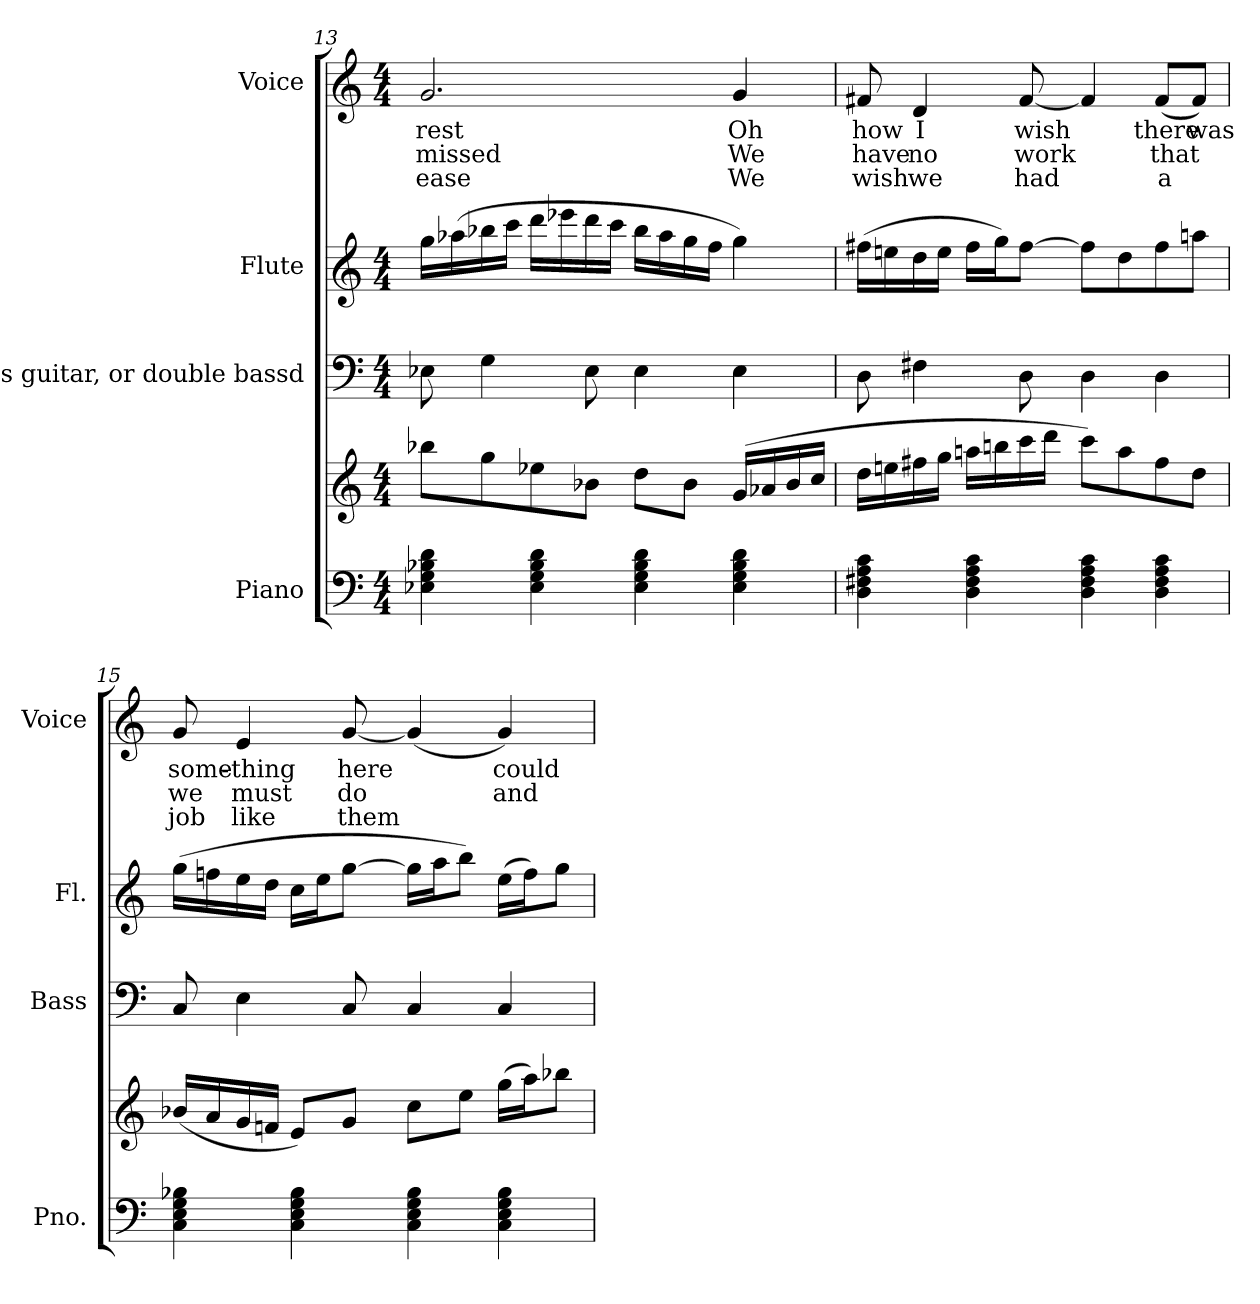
**kern	**kern	**kern	**kern	**kern	**text	**text	**text
*part4	*part4	*part3	*part2	*part1	*part1	*part1	*part1
*staff5	*staff4	*staff3	*staff2	*staff1	*staff1	*staff1	*staff1
*I"Piano	*	*I"Bass guitar, or double bassd	*I"Flute	*I"Voice	*	*	*
*I'Pno.	*	*I'Bass	*I'Fl.	*I'Voice	*	*	*
!!LO:LB:g=z
*clefF4	*clefG2	*clefF4	*clefG2	*clefG2	*	*	*
*	*	*ITrd7c12	*	*	*	*	*
*k[]	*k[]	*k[]	*k[]	*k[]	*	*	*
*C:	*C:	*C:	*C:	*C:	*	*	*
*M4/4	*M4/4	*M4/4	*M4/4	*M4/4	*	*	*
=13	=13	=13	=13	=13	=13	=13	=13
!	!	!	!	!	!LO:LY:b:color=#000000	!LO:LY:b:color=#000000	!LO:LY:b:color=#000000
4E-Xi\ 4Gi 4B-Xi 4di	8bb-Xi\L	8EE-Xi\	16ggi\LL	2.gi/	rest	missed	ease
.	.	.	(16aa-Xi\	.	.	.	.
.	8ggi\	4GGi\	16bb-Xi\	.	.	.	.
.	.	.	16ccci\JJ	.	.	.	.
4E-i\ 4Gi 4B-i 4di	8ee-Xi\	.	16dddi\LL	.	.	.	.
.	.	.	16eee-Xi\	.	.	.	.
.	8b-Xi\J	8EE-i\	16dddi\	.	.	.	.
.	.	.	16ccci\JJ	.	.	.	.
4E-i\ 4Gi 4B-i 4di	8ddi\L	4EE-i\	16bb-i\LL	.	.	.	.
.	.	.	16aa-i\	.	.	.	.
.	8b-i\J	.	16ggi\	.	.	.	.
.	.	.	16ffi\JJ	.	.	.	.
!	!	!	!	!	!LO:LY:b:color=#000000	!LO:LY:b:color=#000000	!LO:LY:b:color=#000000
4E-i\ 4Gi 4B-i 4di	(16gi/LL	4EE-i\	4ggi\)	4gi/	Oh	We	We
.	16a-Xi/	.	.	.	.	.	.
.	16b-i/	.	.	.	.	.	.
.	16cci/JJ	.	.	.	.	.	.
=14	=14	=14	=14	=14	=14	=14	=14
!	!	!	!	!	!LO:LY:b:color=#000000	!LO:LY:b:color=#000000	!LO:LY:b:color=#000000
4Di\ 4F#Xi 4Ai 4ci	16ddi\LL	8DDi\	(16ff#Xi\LL	8f#Xi/	how	have	wish
.	16eeni\	.	16eeni\	.	.	.	.
!	!	!	!	!	!LO:LY:b:color=#000000	!LO:LY:b:color=#000000	!LO:LY:b:color=#000000
.	16ff#Xi\	4FF#Xi\	16ddi\	4di/	I	no	we
.	16ggi\JJ	.	16eei\JJ	.	.	.	.
4Di\ 4F#i 4Ai 4ci	16aani\LL	.	16ff#i\LL	.	.	.	.
.	16bbni\	.	16ggi\J)	.	.	.	.
!	!	!	!	!	!LO:LY:b:color=#000000	!LO:LY:b:color=#000000	!LO:LY:b:color=#000000
.	16ccci\	8DDi\	[8ff#i\J	[8f#i/	wish	work	had
.	16dddi\JJ	.	.	.	.	.	.
4Di\ 4F#i 4Ai 4ci	8ccci\L)	4DDi\	8ff#i\L]	4f#i/]	.	.	.
.	8aai\	.	8ddi\	.	.	.	.
!	!	!	!	!	!LO:LY:b:color=#000000	!LO:LY:b:color=#000000	!LO:LY:b:color=#000000
4Di\ 4F#i 4Ai 4ci	8ff#i\	4DDi\	8ff#i\	(8f#i/L	there	that	a
!	!	!	!	!	!LO:LY:b:color=#000000	!	!
.	8ddi\J	.	8aani\J	8f#i/J)	was	.	.
!!LO:LB:g=z
=15	=15	=15	=15	=15	=15	=15	=15
!	!	!	!	!	!LO:LY:b:color=#000000	!LO:LY:b:color=#000000	!LO:LY:b:color=#000000
4Ci\ 4Ei 4Gi 4B-Xi	(16b-Xi/LL	8CCi/	(16ggi\LL	8gi/	some-	we	job
.	16ai/	.	16ffni\	.	.	.	.
!	!	!	!	!	!LO:LY:b:color=#000000	!LO:LY:b:color=#000000	!LO:LY:b:color=#000000
.	16gi/	4EEi\	16eei\	4ei/	-thing	must	like
.	16fni/JJ	.	16ddi\JJ	.	.	.	.
4Ci\ 4Ei 4Gi 4B-i	8ei/L)	.	16cci\LL	.	.	.	.
.	.	.	16eei\J	.	.	.	.
!	!	!	!	!	!LO:LY:b:color=#000000	!LO:LY:b:color=#000000	!LO:LY:b:color=#000000
.	8gi/J	8CCi/	[8ggi\J	[8gi/	here	do	them
4Ci\ 4Ei 4Gi 4B-i	8cci\L	4CCi/	16ggi\LL]	(4gi/]	.	.	.
.	.	.	16aai\J	.	.	.	.
.	8eei\J	.	8bbi\J)	.	.	.	.
!	!	!	!	!	!LO:LY:b:color=#000000	!LO:LY:b:color=#000000	!
4Ci\ 4Ei 4Gi 4B-i	(16ggi\LL	4CCi/	(16eei\LL	4gi/)	could	and	.
.	16aai\J)	.	16ffi\J)	.	.	.	.
.	8bb-Xi\J	.	8ggi\J	.	.	.	.
=	=	=	=	=	=	=	=
*-	*-	*-	*-	*-	*-	*-	*-
